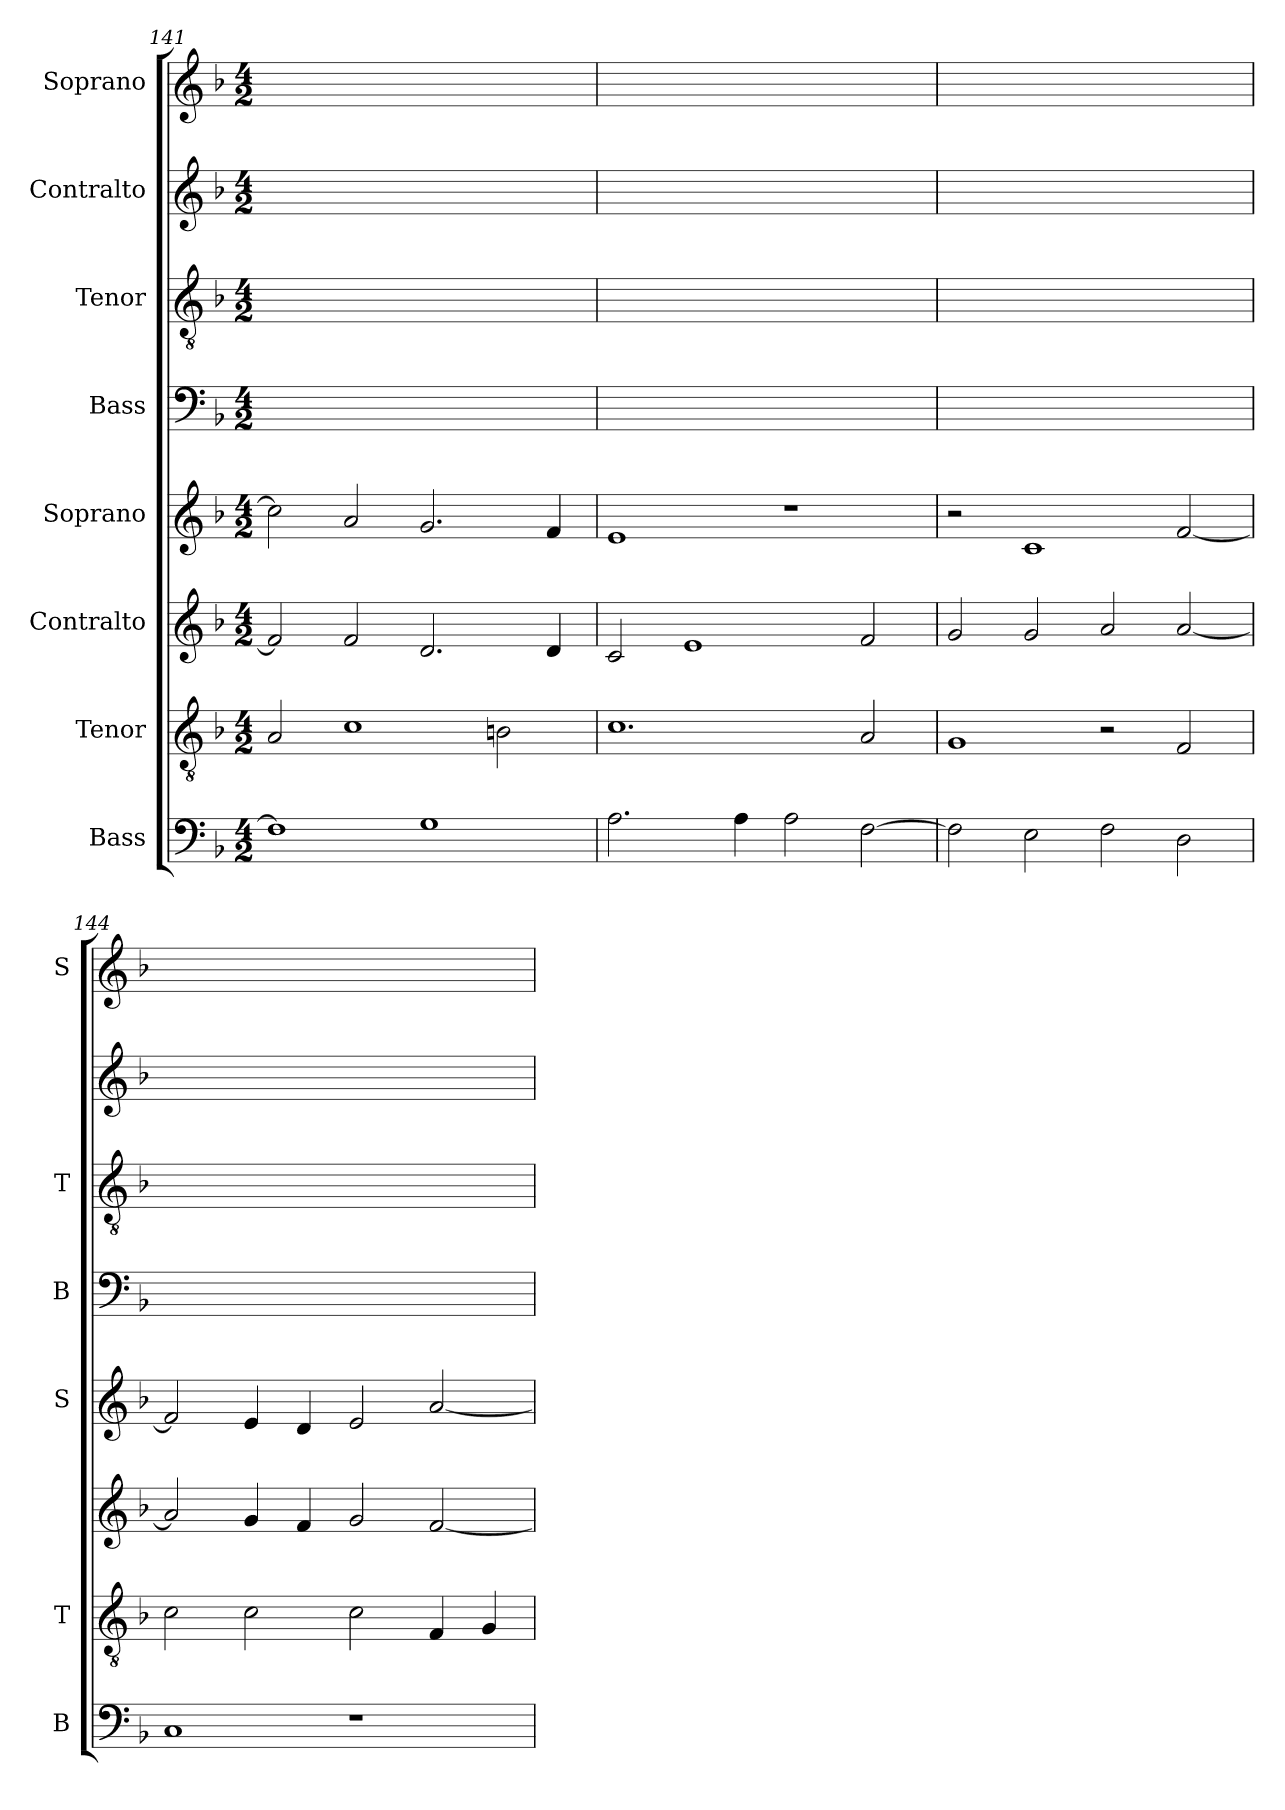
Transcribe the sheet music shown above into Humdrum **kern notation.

**kern	**kern	**kern	**kern	**kern	**kern	**kern	**kern
*part8	*part7	*part6	*part5	*part4	*part3	*part2	*part1
*staff8	*staff7	*staff6	*staff5	*staff4	*staff3	*staff2	*staff1
*I"Bass	*I"Tenor	*I"Contralto	*I"Soprano	*I"Bass	*I"Tenor	*I"Contralto	*I"Soprano
*I'B	*I'T	*	*I'S	*I'B	*I'T	*	*I'S
*clefF4	*clefGv2	*clefG2	*clefG2	*clefF4	*clefGv2	*clefG2	*clefG2
*k[b-]	*k[b-]	*k[b-]	*k[b-]	*k[b-]	*k[b-]	*k[b-]	*k[b-]
*F:ion	*F:ion	*F:ion	*F:ion	*F:ion	*F:ion	*F:ion	*F:ion
*M4/2	*M4/2	*M4/2	*M4/2	*M4/2	*M4/2	*M4/2	*M4/2
=141	=141	=141	=141	=141	=141	=141	=141
1F]	2A	2f]	2cc]	0ryy	0ryy	0ryy	0ryy
.	1c	2f	2a	.	.	.	.
1G	.	2.d	2.g	.	.	.	.
.	2Bn	.	.	.	.	.	.
.	.	4d	4f	.	.	.	.
=142	=142	=142	=142	=142	=142	=142	=142
2.A	1.c	2c	1e	0ryy	0ryy	0ryy	0ryy
.	.	1e	.	.	.	.	.
4A	.	.	.	.	.	.	.
2A	.	.	1r	.	.	.	.
[2F	2A	2f	.	.	.	.	.
=143	=143	=143	=143	=143	=143	=143	=143
2F]	1G	2g	2r	0ryy	0ryy	0ryy	0ryy
2E	.	2g	1c	.	.	.	.
2F	2r	2a	.	.	.	.	.
2D	2F	[2a	[2f	.	.	.	.
=144	=144	=144	=144	=144	=144	=144	=144
1C	2c	2a]	2f]	0ryy	0ryy	0ryy	0ryy
.	2c	4g	4e	.	.	.	.
.	.	4f	4d	.	.	.	.
1r	2c	2g	2e	.	.	.	.
.	4F	[2f	[2a	.	.	.	.
.	4G	.	.	.	.	.	.
=	=	=	=	=	=	=	=
*-	*-	*-	*-	*-	*-	*-	*-
